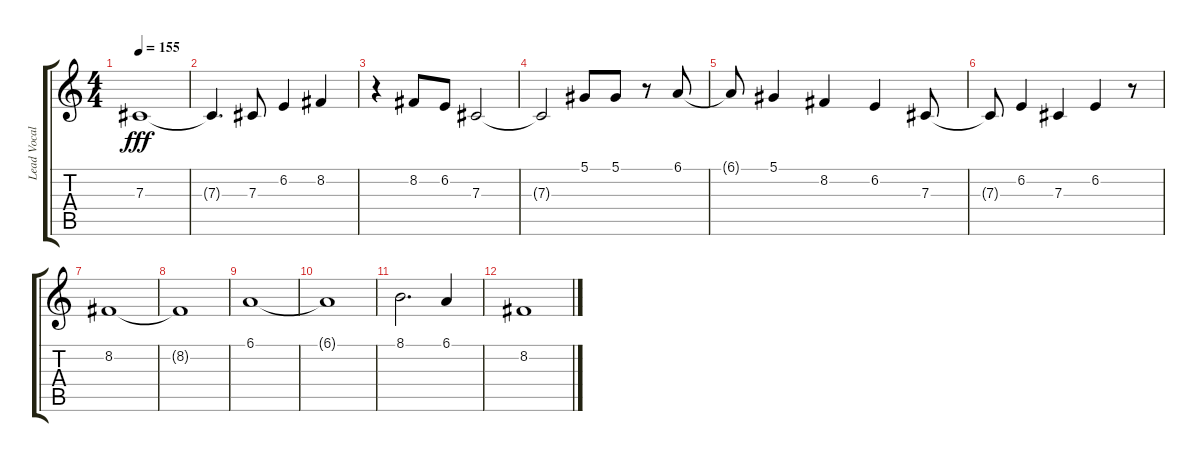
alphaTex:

\track ("Lead Vocals" "Lead Vocal") {instrument trumpet}
\staff {score tabs}
\tuning (Eb4 Bb3 Gb3 Db3 Ab2 Db2) {hide}
\ts (4 4)
\tempo 155
\clef g2
\ks c
7.3.1{dy fff} |
7.3{t}.4{d} 7.3.8 6.2.4 8.2.4 |
r.4 8.2.8 6.2.8 7.3.2 |
7.3{t}.2 5.1.8 5.1.8 r.8 6.1.8 |
6.1{t}.8 5.1.4 8.2.4 6.2.4 7.3.8 |
7.3{t}.8 6.2.4 7.3.4 6.2.4 r.8 |
8.2.1 |
8.2{t}.1 |
6.1.1 |
6.1{t}.1 |
8.1.2{d} 6.1.4 |
8.2.1
